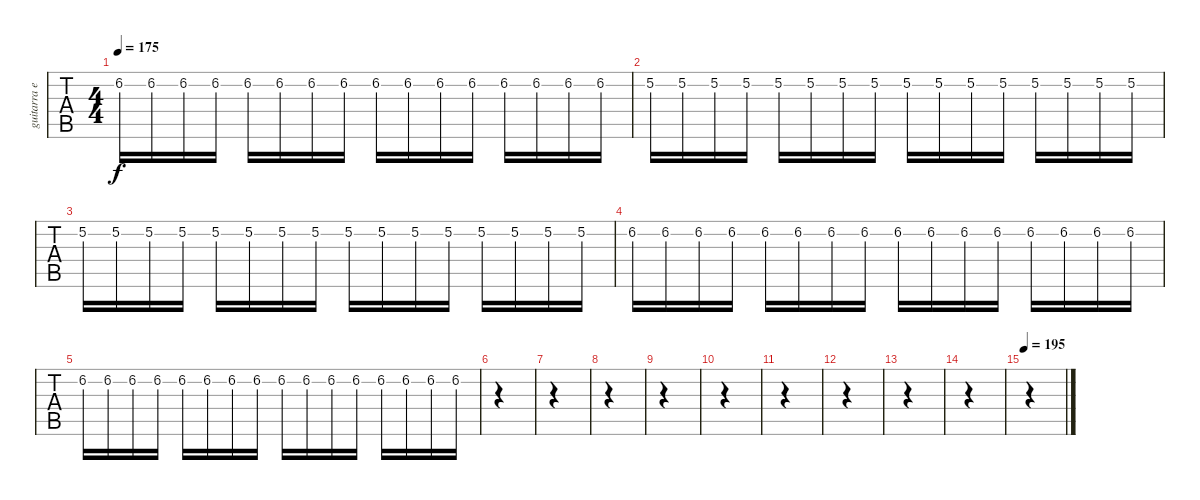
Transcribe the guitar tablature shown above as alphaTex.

\track ("guitarra extra" "guitarra e") {instrument distortionguitar}
\staff {tabs}
\tuning (C4 G3 Eb3 Bb2 F2 C2) {hide}
\ts (4 4)
\tempo 175
\clef g2
\ks c
6.2.16{dy f} 6.2.16 6.2.16 6.2.16 6.2.16 6.2.16 6.2.16 6.2.16 6.2.16 6.2.16 6.2.16 6.2.16 6.2.16 6.2.16 6.2.16 6.2.16 |
5.2.16 5.2.16 5.2.16 5.2.16 5.2.16 5.2.16 5.2.16 5.2.16 5.2.16 5.2.16 5.2.16 5.2.16 5.2.16 5.2.16 5.2.16 5.2.16 |
5.2.16 5.2.16 5.2.16 5.2.16 5.2.16 5.2.16 5.2.16 5.2.16 5.2.16 5.2.16 5.2.16 5.2.16 5.2.16 5.2.16 5.2.16 5.2.16 |
6.2.16 6.2.16 6.2.16 6.2.16 6.2.16 6.2.16 6.2.16 6.2.16 6.2.16 6.2.16 6.2.16 6.2.16 6.2.16 6.2.16 6.2.16 6.2.16 |
6.2.16 6.2.16 6.2.16 6.2.16 6.2.16 6.2.16 6.2.16 6.2.16 6.2.16 6.2.16 6.2.16 6.2.16 6.2.16 6.2.16 6.2.16 6.2.16 |
|
|
|
|
|
|
|
|
|
\tempo 195
